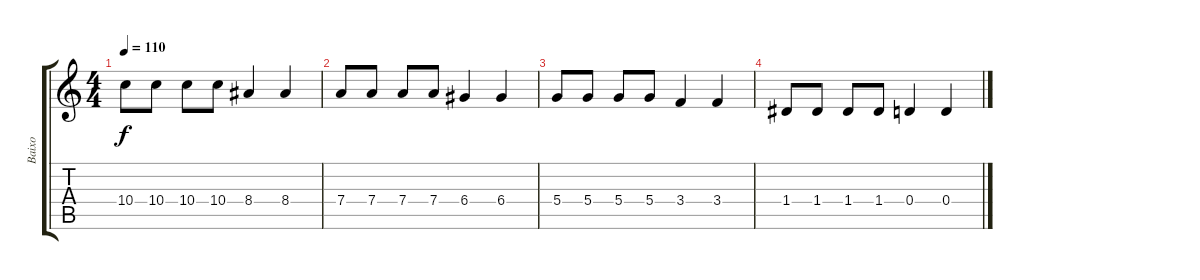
\track ("Baixo" "Baixo") {instrument fretlessbass}
\staff {score tabs}
\tuning (E4 B3 G3 D3 A2 E2) {hide}
\ts (4 4)
\tempo 110
\clef g2
\ks c
10.4.8{dy f} 10.4.8 10.4.8 10.4.8 8.4.4 8.4.4 |
7.4.8 7.4.8 7.4.8 7.4.8 6.4.4 6.4.4 |
5.4.8 5.4.8 5.4.8 5.4.8 3.4.4 3.4.4 |
1.4.8 1.4.8 1.4.8 1.4.8 0.4.4 0.4.4
